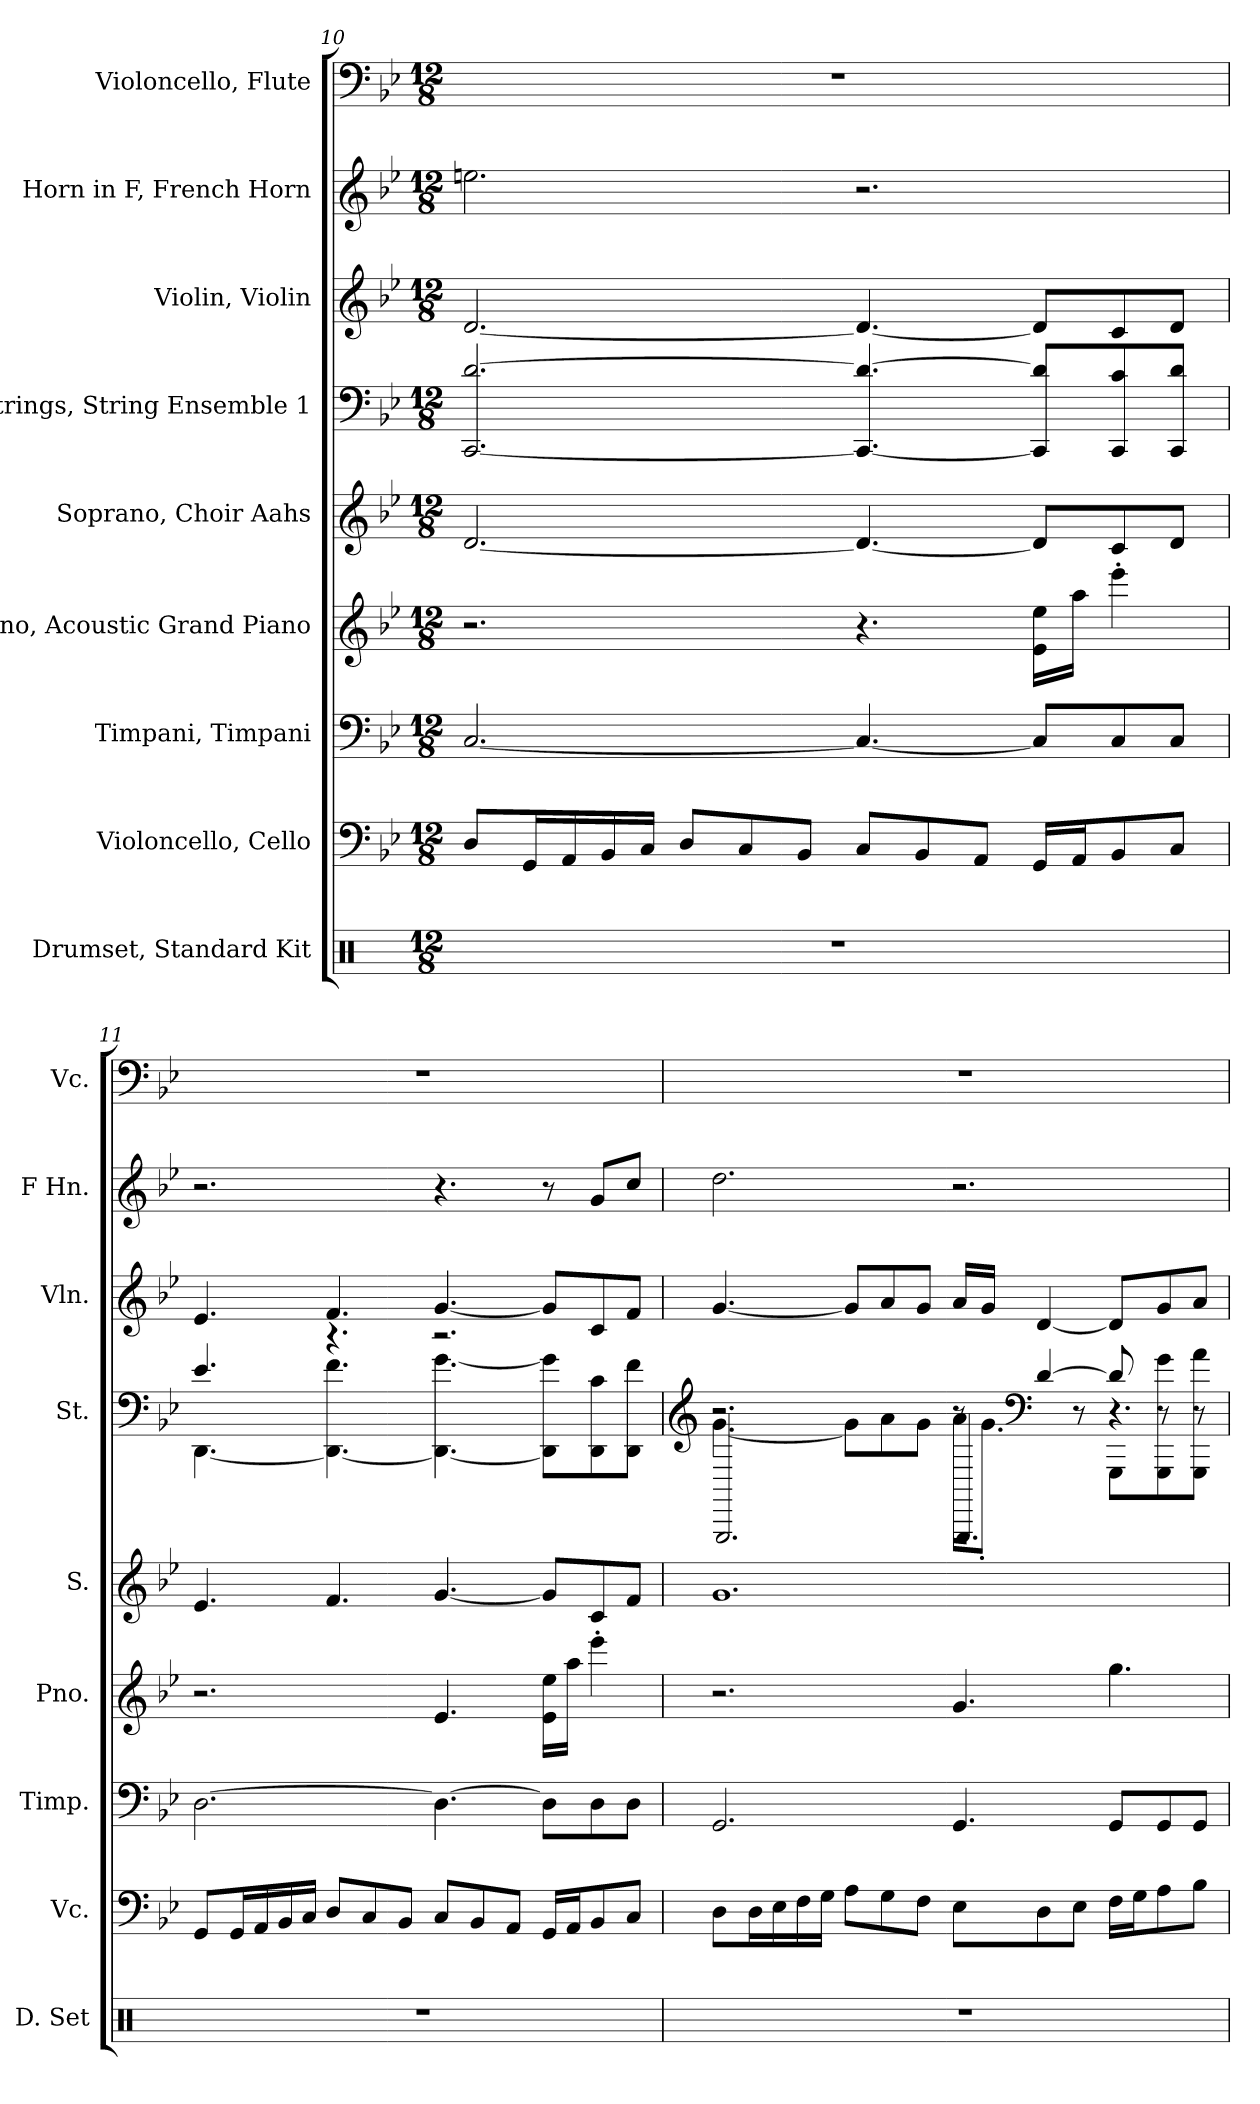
**kern	**kern	**kern	**kern	**kern	**kern	**kern	**kern	**kern
*part9	*part8	*part7	*part6	*part5	*part4	*part3	*part2	*part1
*staff9	*staff8	*staff7	*staff6	*staff5	*staff4	*staff3	*staff2	*staff1
*I"Drumset, Standard Kit	*I"Violoncello, Cello	*I"Timpani, Timpani	*I"Piano, Acoustic Grand Piano	*I"Soprano, Choir Aahs	*I"Strings, String Ensemble 1	*I"Violin, Violin	*I"Horn in F, French Horn	*I"Violoncello, Flute
*I'D. Set	*I'Vc.	*I'Timp.	*I'Pno.	*I'S.	*I'St.	*I'Vln.	*I'F Hn.	*I'Vc.
*clefX	*clefF4	*clefF4	*clefG2	*clefG2	*clefF4	*clefG2	*clefG2	*clefF4
*	*	*	*	*	*	*	*ITrd4c7	*
*k[]	*k[b-e-]	*k[b-e-]	*k[b-e-]	*k[b-e-]	*k[b-e-]	*k[b-e-]	*k[b-e-a-]	*k[b-e-]
*M12/8	*M12/8	*M12/8	*M12/8	*M12/8	*M12/8	*M12/8	*M12/8	*M12/8
=10	=10	=10	=10	=10	=10	=10	=10	=10
1.r	8D/L	[2.C/	2.r	[2.d/	[2.CC/ [2.d/	[2.d/	2.an\	1.r
.	16GG/L	.	.	.	.	.	.	.
.	16AA/	.	.	.	.	.	.	.
.	16BB-/	.	.	.	.	.	.	.
.	16C/JJ	.	.	.	.	.	.	.
.	8D/L	.	.	.	.	.	.	.
.	8C/	.	.	.	.	.	.	.
.	8BB-/J	.	.	.	.	.	.	.
.	8C/L	4.C/_	4.r	4.d/_	4.CC/_ 4.d/_	4.d/_	2.r	.
.	8BB-/	.	.	.	.	.	.	.
.	8AA/J	.	.	.	.	.	.	.
.	16GG/LL	8C/L]	16e-\ 16ee-\LL	8d/L]	8CC/] 8d/]L	8d/L]	.	.
.	16AA/J	.	16aa\JJ	.	.	.	.	.
.	8BB-/	8C/	4eee-'\	8c/	8CC/ 8c/	8c/	.	.
.	8C/J	8C/J	.	8d/J	8CC/ 8d/J	8d/J	.	.
!!LO:PB:g=z
=11	=11	=11	=11	=11	=11	=11	=11	=11
*	*	*	*	*	*^	*	*	*
1.r	8GG/L	[2.D\	2.r	4.e-/	4.e-/	[4.DD\	4.e-/	2.r	1.r
.	16GG/L	.	.	.	.	.	.	.	.
.	16AA/	.	.	.	.	.	.	.	.
.	16BB-/	.	.	.	.	.	.	.	.
.	16C/JJ	.	.	.	.	.	.	.	.
.	8D/L	.	.	4.f/	4.r	4.DD\_ 4.f\	4.f/	.	.
.	8C/	.	.	.	.	.	.	.	.
.	8BB-/J	.	.	.	.	.	.	.	.
.	8C/L	4.D\_	4.e-/	[4.g/	2.r	4.DD\_ [4.g\	[4.g/	4.r	.
.	8BB-/	.	.	.	.	.	.	.	.
.	8AA/J	.	.	.	.	.	.	.	.
.	16GG/LL	8D\L]	16e-\ 16ee-\LL	8g/L]	.	8DD\] 8g\]L	8g/L]	8r	.
.	16AA/J	.	16aa\JJ	.	.	.	.	.	.
.	8BB-/	8D\	4eee-'\	8c/	.	8DD\ 8c\	8c/	8c/L	.
.	8C/J	8D\J	.	8f/J	.	8DD\ 8f\J	8f/J	8f/J	.
*	*	*	*	*	*v	*v	*	*	*
=12	=12	=12	=12	=12	=12	=12	=12	=12
*	*	*	*	*	*clefG2	*	*	*
*	*	*	*	*	*^	*	*	*
*	*	*	*	*	*	*^	*	*	*
1.r	8D\L	2.GG/	2.r	1.g	2.r	[4.g\	2.GGG/	[4.g/	2.g\	1.r
.	16D\L	.	.	.	.	.	.	.	.	.
.	16E-\	.	.	.	.	.	.	.	.	.
.	16F\	.	.	.	.	.	.	.	.	.
.	16G\JJ	.	.	.	.	.	.	.	.	.
.	8A\L	.	.	.	.	8g\L]	.	8g/L]	.	.
.	8G\	.	.	.	.	8a\	.	8a/	.	.
.	8F\J	.	.	.	.	8g\J	.	8g/J	.	.
.	8E-\L	4.GG/	4.g/	.	8r	16a\KL	4.GGG/	16a/LL	2.r	.
.	.	.	.	.	.	8.g'\J	.	16g/JJ	.	.
*	*	*	*	*	*clefF4	*	*	*	*	*
.	8D\	.	.	.	[4d/	.	.	[4d/	.	.
.	8E-\J	.	.	.	.	8r	.	.	.	.
.	16F\LL	8GG/L	4.gg\	.	8d/]	8GGG\L	4.r	8d/L]	.	.
.	16G\J	.	.	.	.	.	.	.	.	.
.	8A\	8GG/	.	.	8r	8GGG\ 8g\	.	8g/	.	.
.	8B-\J	8GG/J	.	.	8r	8GGG\ 8a\J	.	8a/J	.	.
*	*	*	*	*	*v	*v	*v	*	*	*
=	=	=	=	=	=	=	=	=
*-	*-	*-	*-	*-	*-	*-	*-	*-
